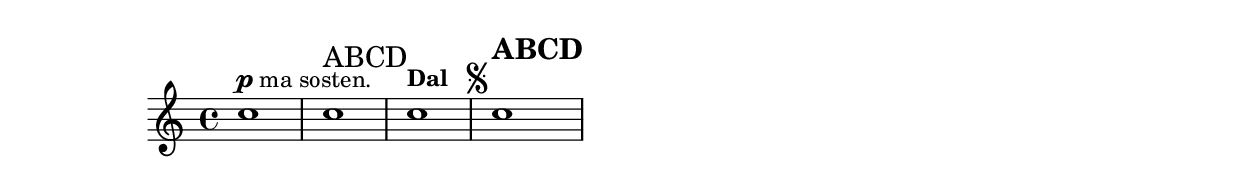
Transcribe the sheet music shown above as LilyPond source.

\version "1.7.18"

\header { texidoc = "@cindex Textscript
Test font selection and scm text markup. "
}

\score{
  \notes\relative c''{
    \property Voice . TextScript \override #'font-shape = #'upright
    c1^\markup { \dynamic "p" "ma sosten." }  
    c^\markup \huge "ABCD" 
    \property Voice . TextScript \override #'font-series = #'bold
    c^\markup { \bold "Dal" " " \raise #0.8 \musicglyph #"scripts-segno" }
    c^\markup \huge "ABCD"
  }
	\paper{ }
}

